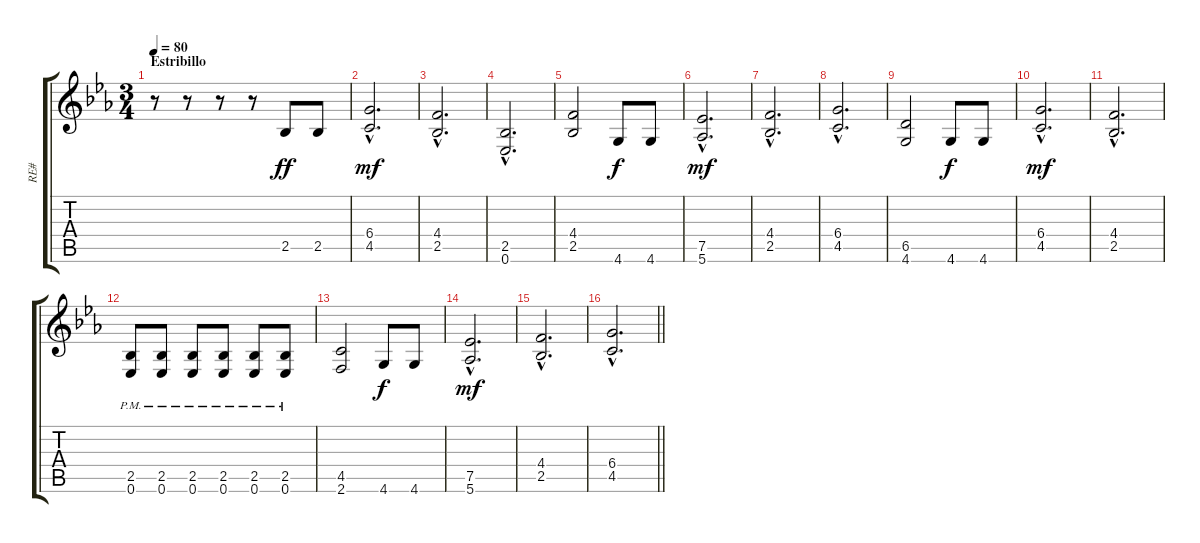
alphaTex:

\track ("RE#" "RE#") {instrument overdrivenguitar}
\staff {score tabs}
\tuning (Eb4 Bb3 Gb3 Db3 Ab2 Eb2) {hide}
\ts (3 4)
\section ("" "Estribillo")
\tempo 80
\clef g2
\ks eb
r.8{dy f} r.8 r.8 r.8 2.5.8{dy ff} 2.5.8 |
(6.4{hac} 4.5{hac}).2{d dy mf} |
(4.4{hac} 2.5{hac}).2{d} |
(2.5{hac} 0.6{hac}).2{d} |
(4.4 2.5).2 4.6.8{dy f} 4.6.8 |
(7.5{hac} 5.6{hac}).2{d dy mf} |
(4.4{hac} 2.5{hac}).2{d} |
(6.4{hac} 4.5{hac}).2{d} |
(6.5 4.6).2 4.6.8{dy f} 4.6.8 |
(6.4{hac} 4.5{hac}).2{d dy mf} |
(4.4{hac} 2.5{hac}).2{d} |
(2.5{pm} 0.6{pm}).8 (2.5{pm} 0.6{pm}).8 (2.5{pm} 0.6{pm}).8 (2.5{pm} 0.6{pm}).8 (2.5{pm} 0.6{pm}).8 (2.5{pm} 0.6{pm}).8 |
(4.5 2.6).2 4.6.8{dy f} 4.6.8 |
(7.5{hac} 5.6{hac}).2{d dy mf} |
(4.4{hac} 2.5{hac}).2{d} |
\barLineRight lightlight
(6.4{hac} 4.5{hac}).2{d}
